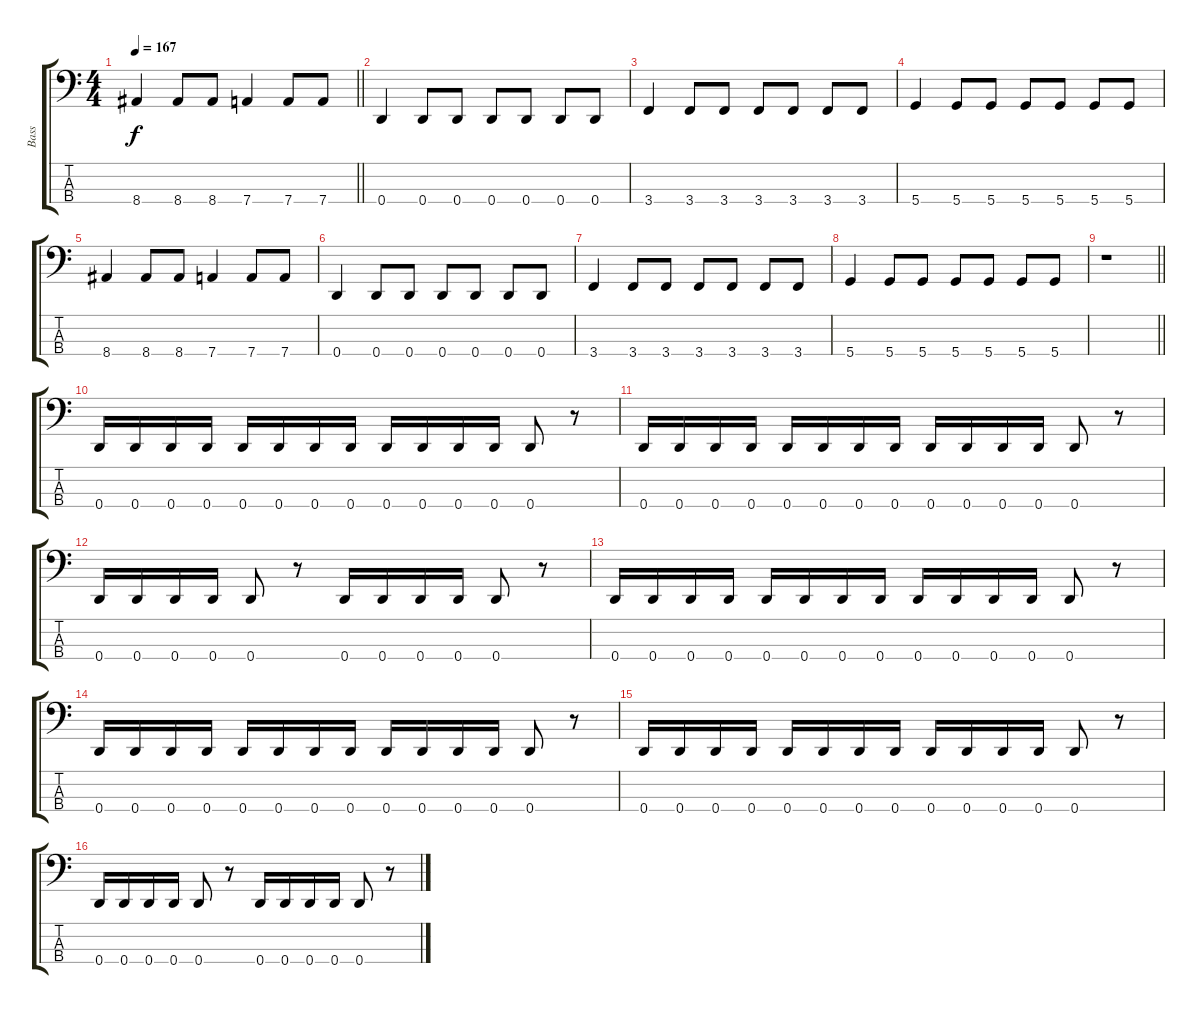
\track ("Bass" "Bass") {instrument electricbassfinger}
\staff {score tabs}
\tuning (G2 D2 A1 D1) {hide}
\ts (4 4)
\tempo 167
\clef f4
\barLineRight lightlight
\ks c
8.4.4{dy f} 8.4.8 8.4.8 7.4.4 7.4.8 7.4.8 |
0.4.4 0.4.8 0.4.8 0.4.8 0.4.8 0.4.8 0.4.8 |
3.4.4 3.4.8 3.4.8 3.4.8 3.4.8 3.4.8 3.4.8 |
5.4.4 5.4.8 5.4.8 5.4.8 5.4.8 5.4.8 5.4.8 |
8.4.4 8.4.8 8.4.8 7.4.4 7.4.8 7.4.8 |
0.4.4 0.4.8 0.4.8 0.4.8 0.4.8 0.4.8 0.4.8 |
3.4.4 3.4.8 3.4.8 3.4.8 3.4.8 3.4.8 3.4.8 |
5.4.4 5.4.8 5.4.8 5.4.8 5.4.8 5.4.8 5.4.8 |
\barLineRight lightlight
r.1 |
0.4.16 0.4.16 0.4.16 0.4.16 0.4.16 0.4.16 0.4.16 0.4.16 0.4.16 0.4.16 0.4.16 0.4.16 0.4.8 r.8 |
0.4.16 0.4.16 0.4.16 0.4.16 0.4.16 0.4.16 0.4.16 0.4.16 0.4.16 0.4.16 0.4.16 0.4.16 0.4.8 r.8 |
0.4.16 0.4.16 0.4.16 0.4.16 0.4.8 r.8 0.4.16 0.4.16 0.4.16 0.4.16 0.4.8 r.8 |
0.4.16 0.4.16 0.4.16 0.4.16 0.4.16 0.4.16 0.4.16 0.4.16 0.4.16 0.4.16 0.4.16 0.4.16 0.4.8 r.8 |
0.4.16 0.4.16 0.4.16 0.4.16 0.4.16 0.4.16 0.4.16 0.4.16 0.4.16 0.4.16 0.4.16 0.4.16 0.4.8 r.8 |
0.4.16 0.4.16 0.4.16 0.4.16 0.4.16 0.4.16 0.4.16 0.4.16 0.4.16 0.4.16 0.4.16 0.4.16 0.4.8 r.8 |
0.4.16 0.4.16 0.4.16 0.4.16 0.4.8 r.8 0.4.16 0.4.16 0.4.16 0.4.16 0.4.8 r.8
